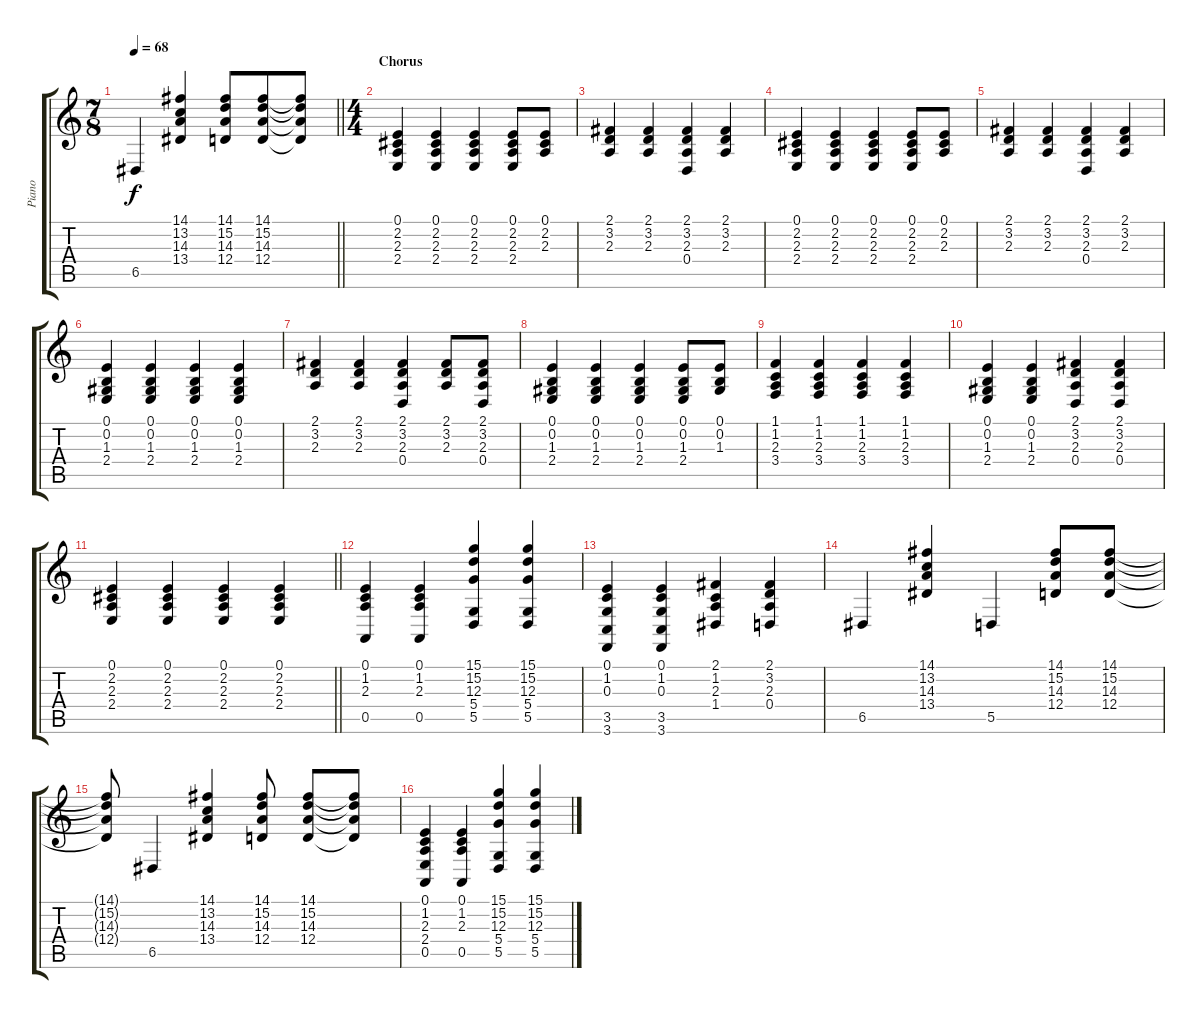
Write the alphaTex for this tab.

\track ("Piano" "Piano") {instrument electricgrandpiano}
\staff {score tabs}
\tuning (E4 B3 G3 D3 A2 D2) {hide}
\ts (7 8)
\tempo 68
\clef g2
\barLineRight lightlight
\ks c
6.5.4{dy f} (14.1 13.2 14.3 13.4).4 (14.1 15.2 14.3 12.4).8 (14.1 15.2 14.3 12.4).8 (14.1{t} 15.2{t} 14.3{t} 12.4{t}).8 |
\ts (4 4)
\section ("" "Chorus")
(0.1 2.2 2.3 2.4).4 (0.1 2.2 2.3 2.4).4 (0.1 2.2 2.3 2.4).4 (0.1 2.2 2.3 2.4).8 (0.1 2.2 2.3).8 |
(2.1 3.2 2.3).4 (2.1 3.2 2.3).4 (2.1 3.2 2.3 0.4).4 (2.1 3.2 2.3).4 |
(0.1 2.2 2.3 2.4).4 (0.1 2.2 2.3 2.4).4 (0.1 2.2 2.3 2.4).4 (0.1 2.2 2.3 2.4).8 (0.1 2.2 2.3).8 |
(2.1 3.2 2.3).4 (2.1 3.2 2.3).4 (2.1 3.2 2.3 0.4).4 (2.1 3.2 2.3).4 |
(0.1 0.2 1.3 2.4).4 (0.1 0.2 1.3 2.4).4 (0.1 0.2 1.3 2.4).4 (0.1 0.2 1.3 2.4).4 |
(2.1 3.2 2.3).4 (2.1 3.2 2.3).4 (2.1 3.2 2.3 0.4).4 (2.1 3.2 2.3).8 (2.1 3.2 2.3 0.4).8 |
(0.1 0.2 1.3 2.4).4 (0.1 0.2 1.3 2.4).4 (0.1 0.2 1.3 2.4).4 (0.1 0.2 1.3 2.4).8 (0.1 0.2 1.3).8 |
(1.1 1.2 2.3 3.4).4 (1.1 1.2 2.3 3.4).4 (1.1 1.2 2.3 3.4).4 (1.1 1.2 2.3 3.4).4 |
(0.1 0.2 1.3 2.4).4 (0.1 0.2 1.3 2.4).4 (2.1 3.2 2.3 0.4).4 (2.1 3.2 2.3 0.4).4 |
\barLineRight lightlight
(0.1 2.2 2.3 2.4).4 (0.1 2.2 2.3 2.4).4 (0.1 2.2 2.3 2.4).4 (0.1 2.2 2.3 2.4).4 |
(0.1 1.2 2.3 0.5).4 (0.1 1.2 2.3 0.5).4 (15.1 15.2 12.3 5.4 5.5).4 (15.1 15.2 12.3 5.4 5.5).4 |
(0.1 1.2 0.3 3.5 3.6).4 (0.1 1.2 0.3 3.5 3.6).4 (2.1 1.2 2.3 1.4).4 (2.1 3.2 2.3 0.4).4 |
6.5.4 (14.1 13.2 14.3 13.4).4 5.5.4 (14.1 15.2 14.3 12.4).8 (14.1 15.2 14.3 12.4).8 |
(14.1{t} 15.2{t} 14.3{t} 12.4{t}).8 6.5.4 (14.1 13.2 14.3 13.4).4 (14.1 15.2 14.3 12.4).8 (14.1 15.2 14.3 12.4).8 (14.1{t} 15.2{t} 14.3{t} 12.4{t}).8 |
(0.1 1.2 2.3 2.4 0.5).4 (0.1 1.2 2.3 0.5).4 (15.1 15.2 12.3 5.4 5.5).4 (15.1 15.2 12.3 5.4 5.5).4
